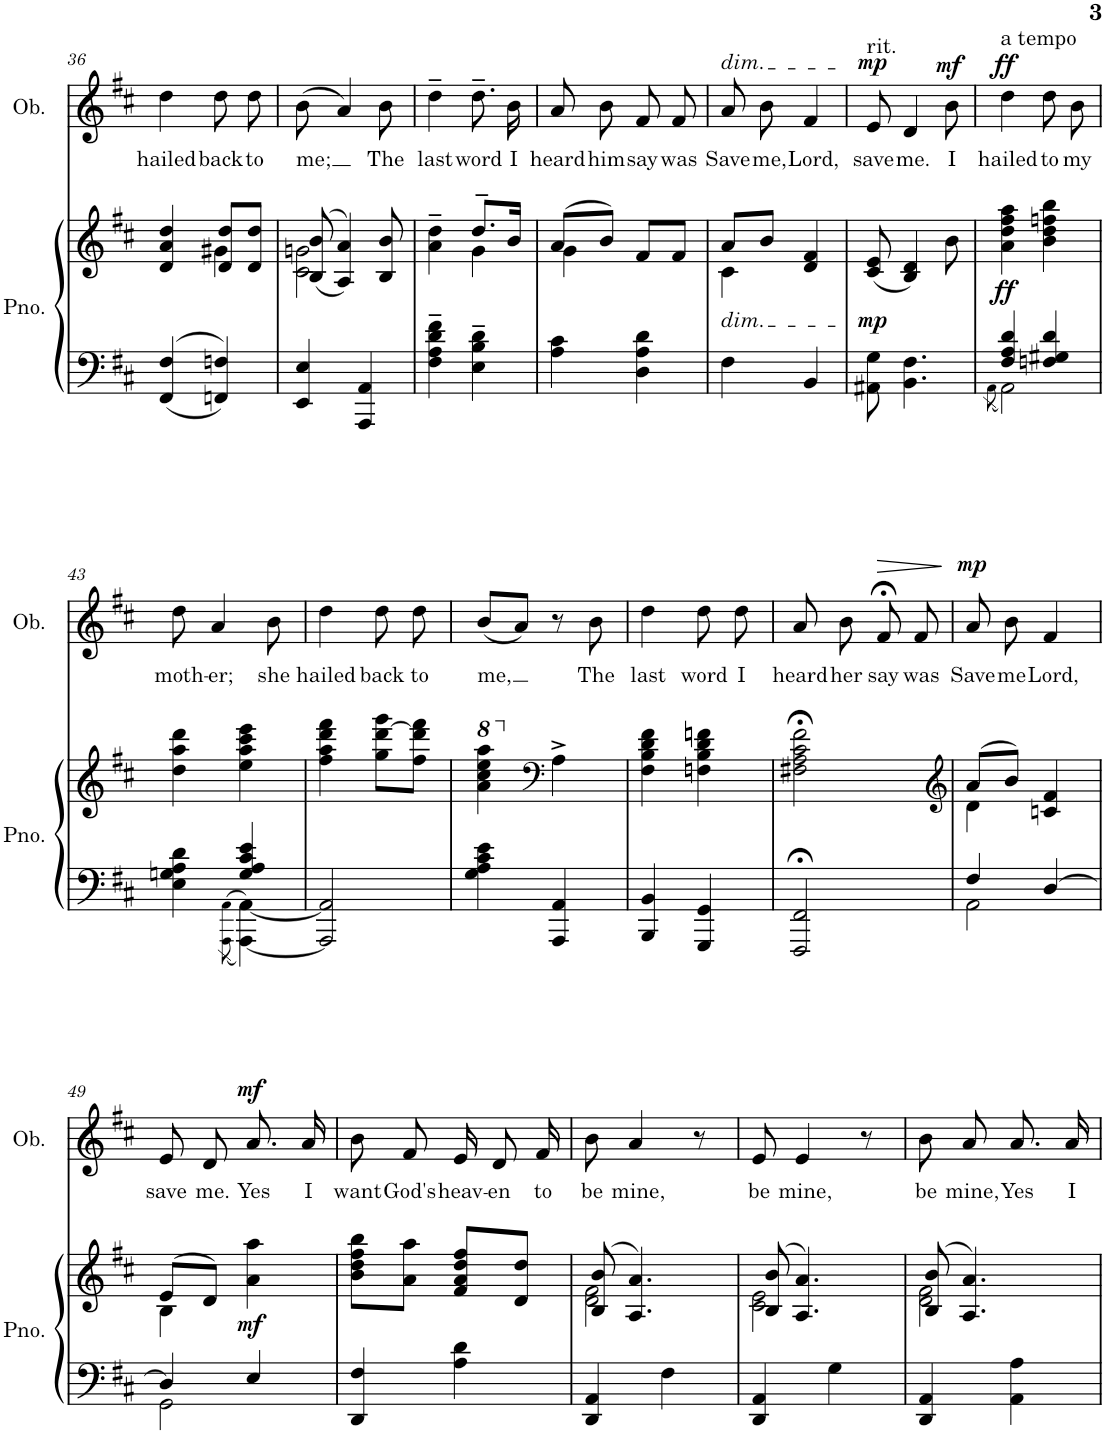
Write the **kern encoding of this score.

**kern	**kern	**dynam	**kern	**text	**dynam
*part2	*part2	*part2	*part1	*part1	*part1
*staff3	*staff2	*staff2/3	*staff1	*staff1	*staff1
*I"Piano	*	*	*I"Oboe	*	*
*I'Pno.	*	*	*I'Ob.	*	*
!!LO:PB:g=z
*clefF4	*clefG2	*	*clefG2	*	*
*k[f#c#]	*k[f#c#]	*	*k[f#c#]	*	*
*M2/4	*M2/4	*	*M2/4	*	*
=36	=36	=36	=36	=36	=36
*	*^	*	*	*	*
!	!	!	!	!	!LO:LY:b	!
4FF#/ 4F#/	4d/ 4a/ 4dd/	4ryy	.	4dd\	hailed	.
!	!	!	!	!	!LO:LY:b	!
4FFn/ 4Fn/	8d/ 8dd/L	4g#X\	.	8dd\	back	.
!	!	!	!	!	!LO:LY:b	!
.	8d/ 8dd/J	.	.	8dd\	to	.
=37	=37	=37	=37	=37	=37	=37
!	!	!	!	!	!LO:LY:b	!
4EE/ 4E/	(<(8B/ 8b/	2c#\ 2gn\	.	(8b\	me;	.
.	4A/ 4a/))	.	.	4a/)	.	.
4AAA/ 4AA/	.	.	.	.	.	.
!	!	!	!	!	!LO:LY:b	!
.	8B/ 8b/	.	.	8b\	The	.
=38	=38	=38	=38	=38	=38	=38
!	!	!	!	!	!LO:LY:b	!
4F#\~ 4A\~ 4d\~ 4f#\~	4a\~ 4dd\~	4ryy	.	4dd~\	last	.
!	!	!	!	!	!LO:LY:b	!
4E\~ 4B\~ 4d\~	8.dd~/L	4g\	.	8.dd~\	word	.
!	!	!	!	!	!LO:LY:b	!
.	16b/Jk	.	.	16b\	I	.
=39	=39	=39	=39	=39	=39	=39
!	!	!	!	!	!LO:LY:b	!
4A\ 4c#\	(8a/L	4g\	.	8a/	heard	.
!	!	!	!	!	!LO:LY:b	!
.	8b/J)	.	.	8b\	him	.
!	!	!	!	!	!LO:LY:b	!
4D\ 4A\ 4d\	8f#/L	4ryy	.	8f#/	say	.
!	!	!	!	!	!LO:LY:b	!
.	8f#/J	.	.	8f#/	was	.
=40	=40	=40	=40	=40	=40	=40
!	!	!	!	!LO:TX:a:i:t=dim.	!	!
!	!LO:TX:b:i:t=dim.	!	!	!	!	!
!	!	!	!	!	!LO:LY:b	!
4F#\	8a/L	4c#\	.	8a/	Save	.
!	!	!	!	!	!LO:LY:b	!
.	8b/J	.	.	8b\	me,	.
!	!	!	!	!	!LO:LY:b	!
4BB/	4d/ 4f#/	4ryy	.	4f#/	Lord,	.
=41	=41	=41	=41	=41	=41	=41
!	!	!	!	!LO:TX:a:t=rit.	!	!
!	!	!	!LO:DY:b	!	!LO:LY:b	!LO:DY:a
*	*v	*v	*	*	*	*
8AA#X\ 8G\	(8c#/ 8e/	mp	8e/	save	mp
!	!	!	!	!LO:LY:b	!
4.BB\ 4.F#\	4B/ 4d/)	.	4d/	me.	.
!	!	!	!	!LO:LY:b	!LO:DY:a
.	8b\	.	8b\	I	mf
=42	=42	=42	=42	=42	=42
*^	*	*	*	*	*
.	8qAA\	.	.	.	.	.
!	!	!	!	!LO:TX:a:t=a tempo	!	!
!	!	!	!LO:DY:b	!	!LO:LY:b	!LO:DY:a
4F#/ 4A/ 4d/	2AA\	4a\ 4dd\ 4ff#\ 4aa\	ff	4dd\	hailed	ff
!	!	!	!	!	!LO:LY:b	!
4Fn/ 4G#X/ 4d/	.	4b\ 4dd\ 4ffn\ 4bb\	.	8dd\	to	.
!	!	!	!	!	!LO:LY:b	!
.	.	.	.	8b\	my	.
!!LO:LB:g=z
=43	=43	=43	=43	=43	=43	=43
!	!	!	!	!	!LO:LY:b	!
4E\ 4Gn\ 4A\ 4d\	4ryy	4dd\ 4aa\ 4ddd\	.	8dd\	moth-	.
!	!	!	!	!	!LO:LY:b	!
.	.	.	.	4a/	-er;	.
.	8qAAA\ 8qAA\	.	.	.	.	.
4G/ 4A/ 4c#/ 4e/	[4AAA\ [4AA\	4ee\ 4aa\ 4ccc#\ 4eee\	.	.	.	.
!	!	!	!	!	!LO:LY:b	!
.	.	.	.	8b\	she	.
*v	*v	*	*	*	*	*
=44	=44	=44	=44	=44	=44
!	!	!	!	!LO:LY:b	!
2AAA/] 2AA/]	4ff#\ 4aa\ 4ddd\ 4fff#\	.	4dd\	hailed	.
!	!	!	!	!LO:LY:b	!
.	8gg\ [8ddd\ 8ggg\L	.	8dd\	back	.
!	!	!	!	!LO:LY:b	!
.	8ff#\ 8ddd\] 8fff#\J	.	8dd\	to	.
=45	=45	=45	=45	=45	=45
*	*8va	*	*	*	*
!	!	!	!	!LO:LY:b	!
4G\ 4A\ 4c#\ 4e\	4aa\ 4ccc#\ 4eee\ 4aaa\	.	(8b/L	me,	.
.	.	.	8a/J)	.	.
*	*clefF4	*	*	*	*
*	*X8va	*	*	*	*
4AAA/ 4AA/	4A^\	.	8r	.	.
!	!	!	!	!LO:LY:b	!
.	.	.	8b\	The	.
=46	=46	=46	=46	=46	=46
!	!	!	!	!LO:LY:b	!
4BBB/ 4BB/	4F#\ 4B\ 4d\ 4f#\	.	4dd\	last	.
!	!	!	!	!LO:LY:b	!
4GGG/ 4GG/	4Fn\ 4B\ 4d\ 4fn\	.	8dd\	word	.
!	!	!	!	!LO:LY:b	!
.	.	.	8dd\	I	.
=47	=47	=47	=47	=47	=47
!	!	!	!	!LO:LY:b	!
2FFF#/;< 2FF#/;<	2F#X\;< 2A\;< 2c#\;< 2f#\;<	.	8a/	heard	.
!	!	!	!	!LO:LY:b	!
.	.	.	8b\	her	.
!	!	!	!	!LO:LY:b	!LO:HP:b
.	.	.	8f#;</	say	>
!	!	!	!	!LO:LY:b	!
.	.	.	8f#/	was	.
.	.	.	.	.	]
=48	=48	=48	=48	=48	=48
*	*clefG2	*	*	*	*
*^	*^	*	*	*	*
!	!	!	!	!	!	!LO:LY:b	!LO:DY:a
4F#/	2AA\	(8a/L	4d\	.	8a/	Save	mp
!	!	!	!	!	!	!LO:LY:b	!
.	.	8b/J)	.	.	8b\	me	.
!	!	!	!	!	!	!LO:LY:b	!
[4D/	.	4cn/ 4f#/	4ryy	.	4f#/	Lord,	.
!!LO:LB:g=z
=49	=49	=49	=49	=49	=49	=49	=49
!	!	!	!	!	!	!LO:LY:b	!
4D/]	2GG\	(8e/L	4B\	.	8e/	save	.
!	!	!	!	!	!	!LO:LY:b	!
.	.	8d/J)	.	.	8d/	me.	.
!	!	!	!	!LO:DY:b	!	!LO:LY:b	!LO:DY:a
4E/	.	4a\ 4aa\	4ryy	mf	8.a/	Yes	mf
!	!	!	!	!	!	!LO:LY:b	!
.	.	.	.	.	16a/	I	.
*v	*v	*	*	*	*	*	*
*	*v	*v	*	*	*	*
=50	=50	=50	=50	=50	=50
!	!	!	!	!LO:LY:b	!
4DD/ 4F#/	8b\ 8dd\ 8ff#\ 8bb\L	.	8b\	want	.
!	!	!	!	!LO:LY:b	!
.	8a\ 8aa\J	.	8f#/	God's	.
!	!	!	!	!LO:LY:b	!
4A\ 4d\	8f#/ 8a/ 8dd/ 8ff#/L	.	16e/	heav-	.
!	!	!	!	!LO:LY:b	!
.	.	.	8d/	-en	.
.	8d/ 8dd/J	.	.	.	.
!	!	!	!	!LO:LY:b	!
.	.	.	16f#/	to	.
=51	=51	=51	=51	=51	=51
*	*^	*	*	*	*
!	!	!	!	!	!LO:LY:b	!
4DD/ 4AA/	(8B/ 8b/	2d\ 2f#\	.	8b\	be	.
!	!	!	!	!	!LO:LY:b	!
.	4.A/ 4.a/)	.	.	4a/	mine,	.
4F#\	.	.	.	.	.	.
.	.	.	.	8r	.	.
=52	=52	=52	=52	=52	=52	=52
!	!	!	!	!	!LO:LY:b	!
4DD/ 4AA/	(8B/ 8b/	2c#\ 2e\	.	8e/	be	.
!	!	!	!	!	!LO:LY:b	!
.	4.A/ 4.a/)	.	.	4e/	mine,	.
4G\	.	.	.	.	.	.
.	.	.	.	8r	.	.
=53	=53	=53	=53	=53	=53	=53
!	!	!	!	!	!LO:LY:b	!
4DD/ 4AA/	(8B/ 8b/	2d\ 2f#\	.	8b\	be	.
!	!	!	!	!	!LO:LY:b	!
.	4.A/ 4.a/)	.	.	8a/	mine,	.
!	!	!	!	!	!LO:LY:b	!
4AA\ 4A\	.	.	.	8.a/	Yes	.
!	!	!	!	!	!LO:LY:b	!
.	.	.	.	16a/	I	.
*	*v	*v	*	*	*	*
=	=	=	=	=	=
*-	*-	*-	*-	*-	*-
